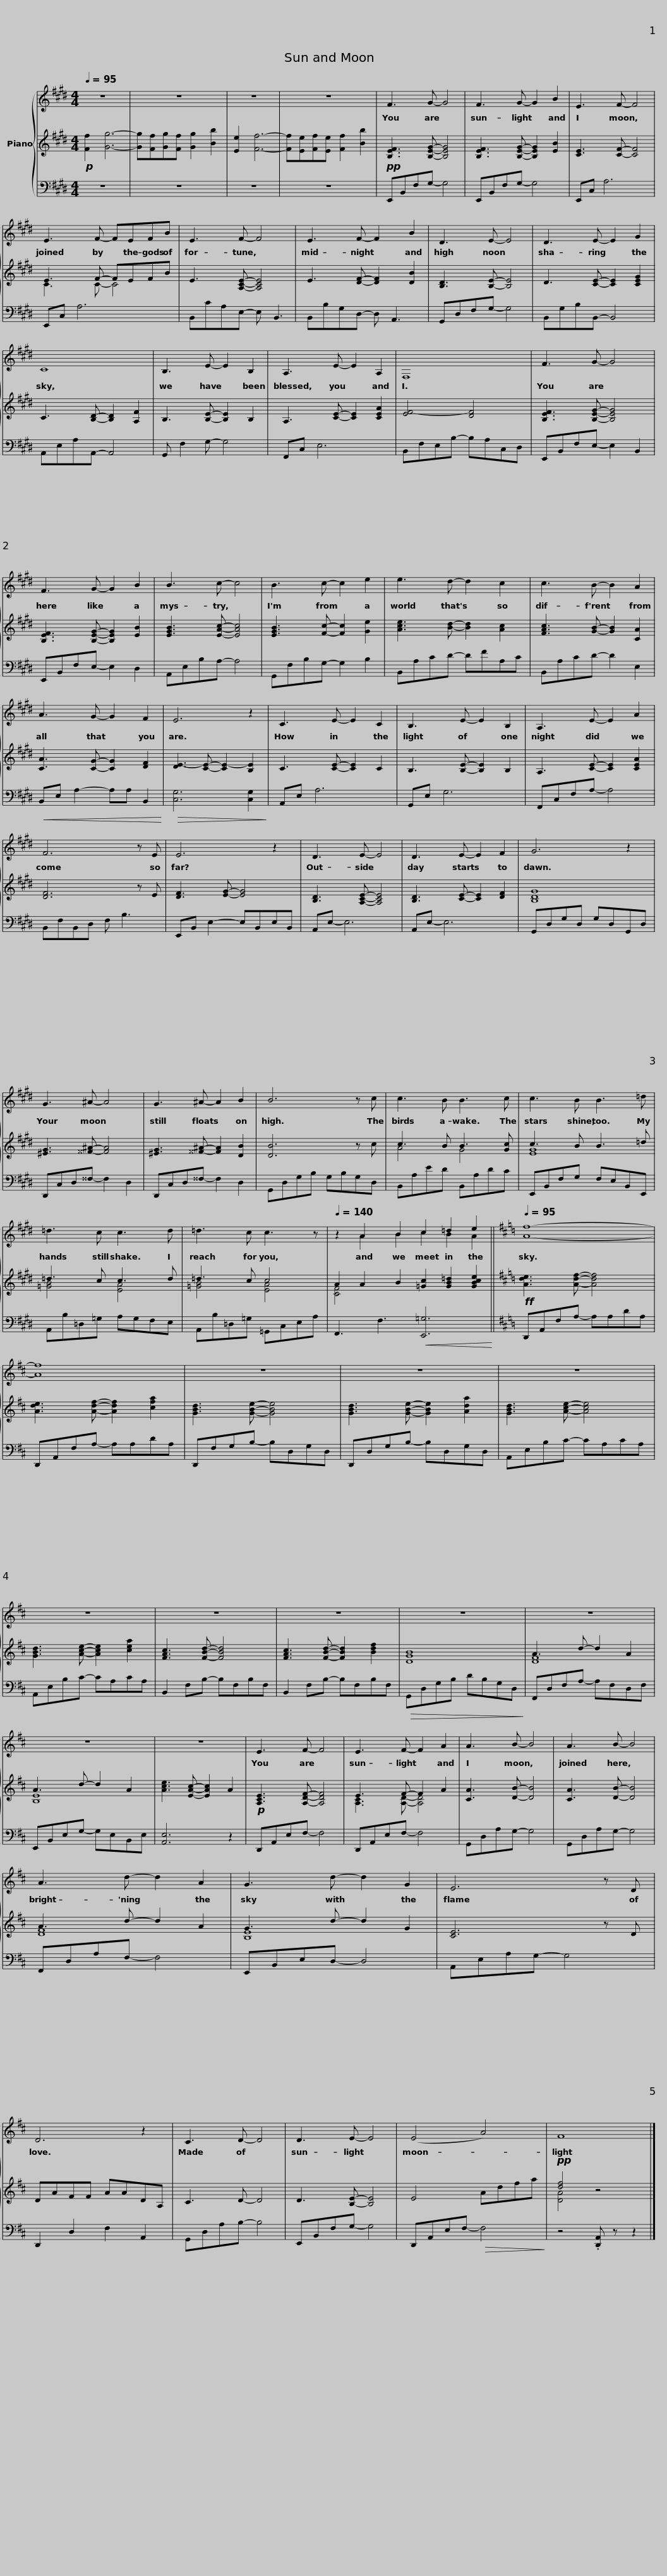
X:1
%%score { ( 1 5 ) | ( 2 4 ) | 3 }
L:1/8
Q:1/4=95
M:4/4
I:linebreak $
K:E
V:1 treble
V:5 treble
V:2 treble
V:4 treble
V:3 bass
V:1
 z8 | z8 | z8 | z8 | F3 G- G4 | %5
 F3 G- G2 B2 | E3 F- F4 |$ E3 F- FEFB | E3 F- F4 | E3 F- F2 B2 | %10
 D3 E- E4 |$ D3 E- E2 G2 | C8 | B,3 E- E2 B,2 | A,3 E- E2 A,2 |$ %15
 F,8 | F3 G- G4 | F3 G- G2 B2 | B3 c- c4 | B3 c- c2 e2 |$ %20
 e3 d- d2 c2 | c3 B- B2 A2 | A3 G- G2 F2 | E6 z2 |$ C3 E- E2 C2 | %25
 B,3 E- E2 B,2 | A,3 E- E2 A2 | F6 z E |$ E6 z2 | D3 E- E4 | %30
 D3 E- E2 F2 | G6 z2 | G3 ^A- A4 |$ G3 ^A- A2 B2 | B6 z c | %35
 c3 B B3 c | c3 B B3 =d |$ =d3 c c3 d | =d3 c c3 z |[Q:1/4=140] z2 A2 B2 c2 =d2 e2 ||$ %40
[K:D][Q:1/4=95] [Af]8- | [Af]8 | z8 | z8 | z8 |$ %45
 z8 | z8 | z8 | z8 | z8 |$ %50
 z8 | z8 | E3 F- F4 | E3 F- F2 A2 | A3 B- B4 |$ %55
 A3 B- B4 | A3 d- d2 A2 | G3 d- d2 G2 | E6 z D | D6 z2 |$ %60
 C3 D- D4 | D3 E- E4 | (E4 A4) | F8 |] %64
V:2
!p! [Ff]2 [Gg]6- | [Gg][Ff][Gg][Ff] [Gg]2 [Bb]2 | [Ee]2 [Ff]6- | [Ff][Ee][Ff][Ee] [Ff]2 [Bb]2 |!pp! [B,EF]3 [B,EG]- [B,EG]4 | %5
 [B,EF]3 [B,EG]- [B,EG]2 [EB]2 | [CE]3 [CF]- [CF]4 |$ E3 F- FEFB | E3 [A,CE]- [A,CE]4 | E3 [DF]- [DF]2 [DB]2 | %10
 [B,D]3 [B,E]- [B,E]4 |$ D3 [CE]- [CE]2 [CEG]2 | C3 [B,D]- [B,D]2 [A,F]2 | B,3 [B,E]- [B,E]2 B,2 | A,3 [CE]- [CE]2 [CEA]2 |$ %15
 [EF-]4 [DF]4 | [B,EF]3 [B,EG]- [B,EG]4 | [B,EF]3 [B,EG]- [B,EG]2 [EB]2 | [EGB]3 [EAc]- [EAc]4 | [EGB]3 [Fc]- [Fc]2 [Ge]2 |$ %20
 [Ace]3 [Bd]- [Bd]2 [Ac]2 | [FAc]3 [GB]- [GB]2 [CA]2 | [CA]3 [CG]- [CG]2 [DF]2 | [DE-]3 [CE]- [CE-]2 [B,E]2 |$ C3 [CE]- [CE]2 C2 | %25
 B,3 [B,E]- [B,E]2 B,2 | A,3 [CE]- [CE]2 [CEA]2 | [DF]6 z E |$ [DF]3 [EG]- [EG]4 | [B,D]3 [A,CE]- [A,CE]4 | %30
 [B,D]3 [CE]- [CE]2 [DF]2 | [B,DG]8 | [^EG]3 [^^F^A]- [FA]4 |$ [^EG]3 [^^F^A]- [FA]2 [DB]2 | [DB]6 z c | %35
 c3 B B3 [Gc] | c3 B B3 =d |$ =d3 c c3 d | =d3 c c4 | A2 A2 B2 [=Gc]2 [GB=d]2 [GBce]2 ||$ %40
[K:D]!ff! [Ade]3 [Adf]- [Adf]4 | [Ade]3 [Adf]- [Adf]2 [cfa]2 | [GBd]3 [GBe]- [GBe]4 | [GBd]3 [GBe]- [GBe]2 [Ada]2 | [GBd]3 [Ace]- [Ace]4 |$ %45
 [GBd]3 [Ace]- [Ace]2 [cea]2 | [FAc]3 [FBd]- [FBd]4 | [FAc]3 [FBd]- [FBd]2 [Bdf]2 | [DGB]8 | A3 d- d2 A2 |$ %50
 A3 d- d2 A2 | [Ace]3 [EAc]- [EAc]2 A2 |!p! [A,CE]3 [A,DF]- [A,DF]4 | E3 F- F2 A2 | [CA]3 [DB]- [DB]4 |$ %55
 [CA]3 [DB]- [DB]4 | A3 d- d2 A2 | G3 d- d2 G2 | [CE]6 z D | DAFF AADA, |$ %60
 C3 D- D4 | D3 [B,E]- [B,E]4 | E4 Adfa |!pp! [df]4 z4 |] %64
V:3
 z8 | z8 | z8 | z8 | E,,B,,F,G,- G,4 | %5
 E,,B,,F,G,- G,4 | E,,C, A,6 |$ E,,C, A,6 | B,,CA,E,- E, B,,3 | B,,B,G,D,- D, A,,3 | %10
 G,,D,F,G,- G,4 |$ B,,G,B,B,,- B,,4 | A,,E,A,A,,- A,,4 | G,, F,2 G,- G,4 | F,,C, E,6 |$ %15
 B,,F,E,B,- B,A,C,D, | E,,B,,F,E,- E,2 B,,2 | E,,B,,F,E,- E,2 D,2 | A,,E,B,A,- A,4 | G,,F,B,G,- G,2 B,2 |$ %20
 B,,A,CD- DFA,C | B,,A,CD- D2 E,2 |!<(! B,,E, A,2- A,A, B,,2!<)! |!>(! [C,G,]6 [C,G,]2!>)! |$ A,,E, A,6 | %25
 G,,E, G,6 | F,,C,F,A,- A,4 | B,,F,B,,D, F, B,3 |$ E,,B,, E,2- E,B,,E,B,, | A,,E,- E,6 | %30
 A,,E,- E,6 | G,,D,G,D, G,D,G,,D, | D,,C,D,^^F,- F,2 D,2 |$ D,,C,D,^^F,- F,2 D,2 | G,,D,G,B, G,B,G,D, | %35
 B,,A,ED B,,A,DC | E,,B,,F,G, F,E,B,,E,, |$ A,,B,=D,=G, A,G,F,E, | A,,B,=D,=G, =G,,C,E,A, | F,,3 F,3!<(! [E,,=G,]6!<)! ||$ %40
[K:D] D,,A,,F,A,- A,A,DA, | D,,A,,F,A,- A,A,DA, | D,,F,G,B,- B,D,G,D, | D,,D,G,B,- B,D,G,D, | A,,E,B,C- CA,CA, |$ %45
 A,,E,B,C- CA,CA, | B,,2 F,B,- B,F,B,F, | B,,2 F,B,- B,F,B,F, |!>(! G,,D,G,B, DB,G,D,!>)! | F,,D,F,A,- A,F,D,F, |$ %50
 E,,B,,E,G,- G,E,B,,E, | [A,,E,]6 z2 | D,,A,,E,F,- F,4 | D,,A,,E,F,- F,4 | G,,D,A,G,- G,4 |$ %55
 G,,D,A,G,- G,4 | F,,D,A,F,- F,4 | E,,B,,E,D,- D,4 | A,,E,A,G,- G,4 | D,,2 D,2 F,2 A,,2 |$ %60
 G,,D,A,B,- B,4 | E,,B,,F,G,- G,4 | D,,A,,E,F,-!>(! F,4!>)! | z4 .[D,,A,,] z z2 |] %64
V:4
 x8 | x8 | x8 | x8 | x8 | %5
 x8 | x8 |$ C3 C- C4 | x8 | x8 | %10
 x8 |$ x8 | x8 | x8 | x8 |$ %15
 x8 | x8 | x8 | x8 | x8 |$ %20
 x8 | x8 | x8 | x8 |$ x8 | %25
 x8 | x8 | x8 |$ x8 | x8 | %30
 x8 | x8 | x8 |$ x8 | x8 | %35
 A4 G4 | [EG]8 |$ [=GB]4 [EA]4 | [=GB]4 [EA]4 | [CF]4 x8 ||$ %40
[K:D] x8 | x8 | x8 | x8 | x8 |$ %45
 x8 | x8 | x8 | x8 | [DF]8 |$ %50
 [B,E]8 | x8 | x8 | [A,C]3 [A,D]- [A,D]4 | x8 |$ %55
 x8 | [DF]8 | [B,E]8 | x8 | x8 |$ %60
 x8 | x8 | x8 | [DA]4 x4 |] %64
V:5
 x8 | x8 | x8 | x8 | x8 | %5
 x8 | x8 |$ x8 | x8 | x8 | %10
 x8 |$ x8 | x8 | x8 | x8 |$ %15
 x8 | x8 | x8 | x8 | x8 |$ %20
 x8 | x8 | x8 | x8 |$ x8 | %25
 x8 | x8 | x8 |$ x8 | x8 | %30
 x8 | x8 | x8 |$ x8 | x8 | %35
 x8 | x8 |$ x8 | x8 | z2 A2 B2 c2 B2 A2 ||$ %40
[K:D] x8 | x8 | x8 | x8 | x8 |$ %45
 x8 | x8 | x8 | x8 | x8 |$ %50
 x8 | x8 | x8 | x8 | x8 |$ %55
 x8 | x8 | x8 | x8 | x8 |$ %60
 x8 | x8 | x8 | x8 |] %64
